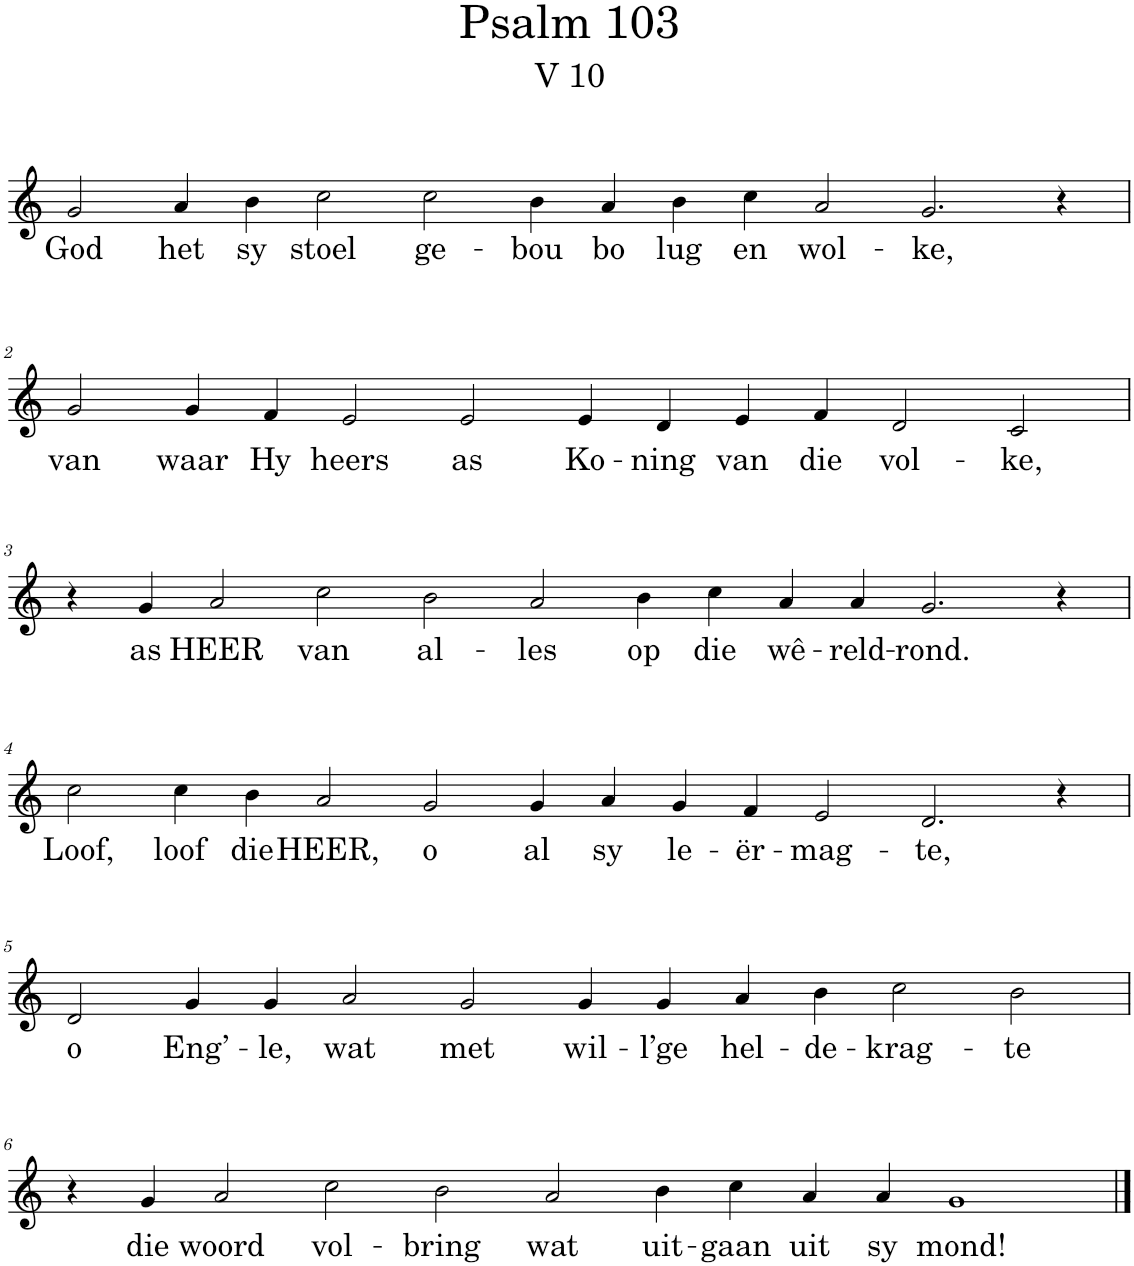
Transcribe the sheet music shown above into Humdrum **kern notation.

**kern	**text
*part1	*part1
*staff1	*staff1
*I"Pipe Organ	*
*I'Org.	*
*clefG2	*
*k[]	*
*M18/4	*
=1	=1
!	!LO:LY:b
2g/	God
!	!LO:LY:b
4a/	het
!	!LO:LY:b
4b\	sy
!	!LO:LY:b
2cc\	stoel
!	!LO:LY:b
2cc\	ge-
!	!LO:LY:b
4b\	-bou
!	!LO:LY:b
4a/	bo
!	!LO:LY:b
4b\	lug
!	!LO:LY:b
4cc\	en
!	!LO:LY:b
2a/	wol-
!	!LO:LY:b
2.g/	-ke,
4r	.
!!LO:LB:g=z
=2	=2
*M16/4	*
!	!LO:LY:b
2g/	van
!	!LO:LY:b
4g/	waar
!	!LO:LY:b
4f/	Hy
!	!LO:LY:b
2e/	heers
!	!LO:LY:b
2e/	as
!	!LO:LY:b
4e/	Ko-
!	!LO:LY:b
4d/	-ning
!	!LO:LY:b
4e/	van
!	!LO:LY:b
4f/	die
!	!LO:LY:b
2d/	vol-
!	!LO:LY:b
2c/	-ke,
!!LO:LB:g=z
=3	=3
*M18/4	*
4r	.
!	!LO:LY:b
4g/	as
!	!LO:LY:b
2a/	HEER
!	!LO:LY:b
2cc\	van
!	!LO:LY:b
2b\	al-
!	!LO:LY:b
2a/	-les
!	!LO:LY:b
4b\	op
!	!LO:LY:b
4cc\	die
!	!LO:LY:b
4a/	wê-
!	!LO:LY:b
4a/	-reld-
!	!LO:LY:b
2.g/	-rond.
4r	.
!!LO:LB:g=z
=4	=4
!	!LO:LY:b
2cc\	Loof,
!	!LO:LY:b
4cc\	loof
!	!LO:LY:b
4b\	die
!	!LO:LY:b
2a/	HEER,
!	!LO:LY:b
2g/	o
!	!LO:LY:b
4g/	al
!	!LO:LY:b
4a/	sy
!	!LO:LY:b
4g/	le-
!	!LO:LY:b
4f/	-ër-
!	!LO:LY:b
2e/	-mag-
!	!LO:LY:b
2.d/	-te,
4r	.
!!LO:LB:g=z
=5	=5
*M16/4	*
!	!LO:LY:b
2d/	o
!	!LO:LY:b
4g/	Eng’-
!	!LO:LY:b
4g/	-le,
!	!LO:LY:b
2a/	wat
!	!LO:LY:b
2g/	met
!	!LO:LY:b
4g/	wil-
!	!LO:LY:b
4g/	-l’ge
!	!LO:LY:b
4a/	hel-
!	!LO:LY:b
4b\	-de-
!	!LO:LY:b
2cc\	-krag-
!	!LO:LY:b
2b\	-te
!!LO:LB:g=z
=6	=6
*M18/4	*
4r	.
!	!LO:LY:b
4g/	die
!	!LO:LY:b
2a/	woord
!	!LO:LY:b
2cc\	vol-
!	!LO:LY:b
2b\	-bring
!	!LO:LY:b
2a/	wat
!	!LO:LY:b
4b\	uit-
!	!LO:LY:b
4cc\	-gaan
!	!LO:LY:b
4a/	uit
!	!LO:LY:b
4a/	sy
!	!LO:LY:b
1g	mond!
==	==
*-	*-
